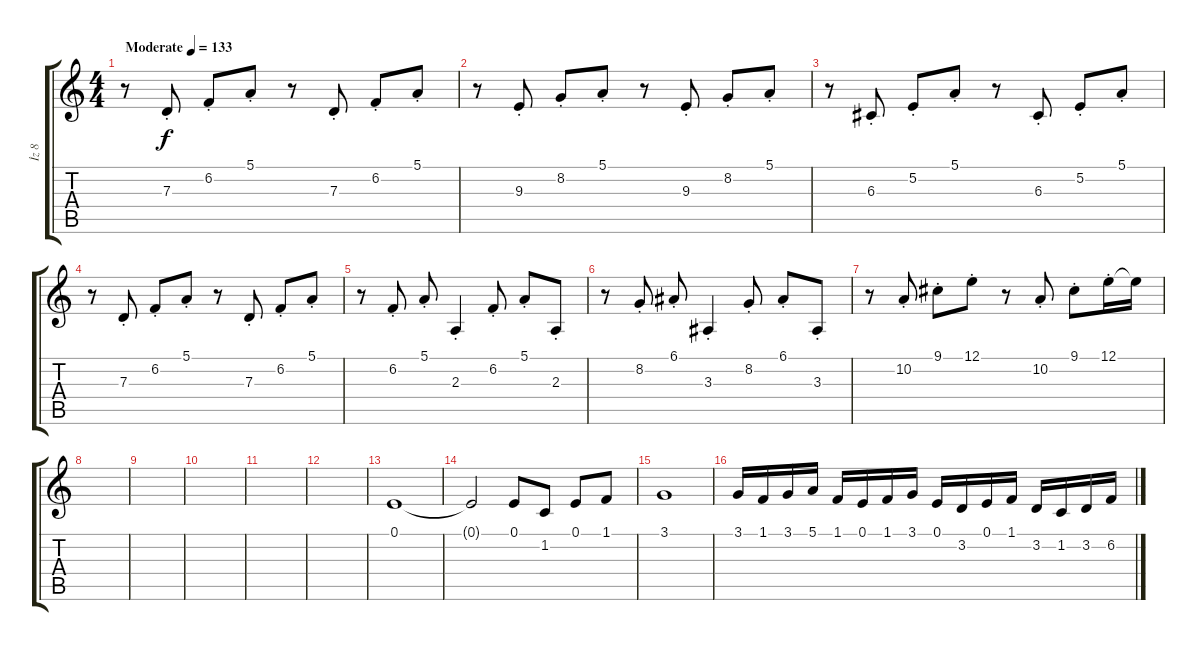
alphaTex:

\track ("İz 8" "İz 8") {instrument violin}
\staff {score tabs}
\tuning (E4 B3 G3 D3 A2 E2) {hide}
\ts (4 4)
\tempo (133 "Moderate")
\clef g2
\ks c
r.8{dy f instrument violin} 7.3{st}.8 6.2{st}.8 5.1{st}.8 r.8 7.3{st}.8 6.2{st}.8 5.1{st}.8 |
r.8 9.3{st}.8 8.2{st}.8 5.1{st}.8 r.8 9.3{st}.8 8.2{st}.8 5.1{st}.8 |
r.8 6.3{st}.8 5.2{st}.8 5.1{st}.8 r.8 6.3{st}.8 5.2{st}.8 5.1{st}.8 |
r.8 7.3{st}.8 6.2{st}.8 5.1{st}.8 r.8 7.3{st}.8 6.2{st}.8 5.1{st}.8 |
r.8 6.2{st}.8 5.1{st}.8 2.3{st}.4 6.2{st}.8 5.1{st}.8 2.3{st}.8 |
r.8 8.2{st}.8 6.1{st}.8 3.3{st}.4 8.2{st}.8 6.1{st}.8 3.3{st}.8 |
r.8 10.2{st}.8 9.1{st}.8 12.1{st}.8 r.8 10.2{st}.8 9.1{st}.8 12.1{st}.16 12.1{t}.16{volume 3} |
|
|
|
|
|
0.1.1{volume 16} |
0.1{t}.2 0.1.8 1.2.8 0.1.8 1.1.8 |
3.1.1 |
3.1.16 1.1.16 3.1.16 5.1.16 1.1.16 0.1.16 1.1.16 3.1.16 0.1.16 3.2.16 0.1.16 1.1.16 3.2.16 1.2.16 3.2.16 6.2.16
